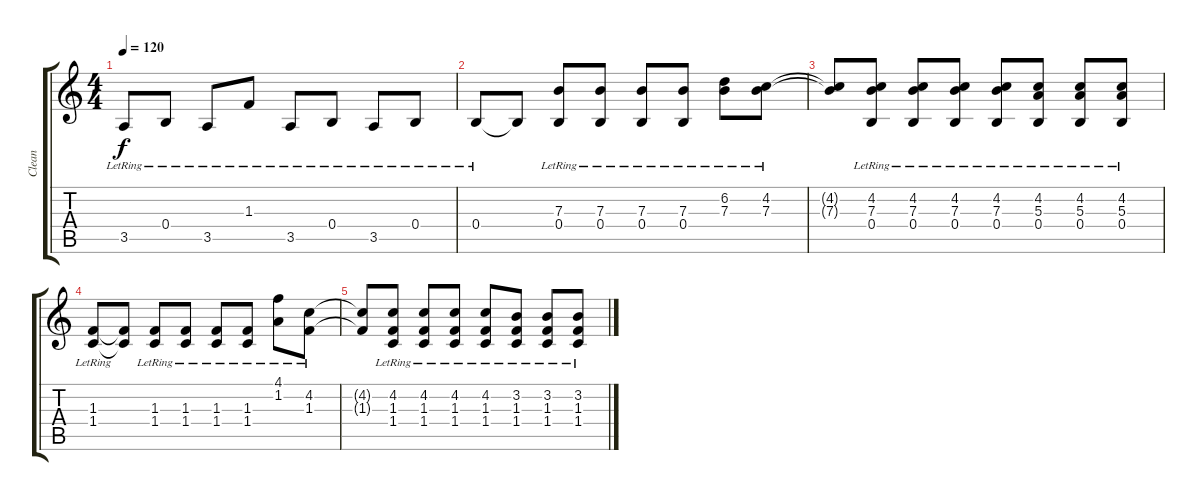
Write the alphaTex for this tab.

\track ("Clean" "Clean") {instrument electricguitarjazz}
\staff {score tabs}
\tuning (Db4 Ab3 E3 B2 Gb2 Db2) {hide}
\ts (4 4)
\tempo 120
\clef g2
\ks c
3.5{lr}.8{dy f} 0.4{lr}.8 3.5{lr}.8 1.3{lr}.8 3.5{lr}.8 0.4{lr}.8 3.5{lr}.8 0.4{lr}.8 |
0.4{lr}.8 0.4{t}.8 (7.3{lr} 0.4{lr}).8 (7.3{lr} 0.4{lr}).8 (7.3{lr} 0.4{lr}).8 (7.3{lr} 0.4{lr}).8 (6.2{lr} 7.3{lr}).8 (4.2{lr} 7.3{lr}).8 |
(4.2{t} 7.3{t}).8 (4.2{lr} 7.3{lr} 0.4{lr}).8 (4.2{lr} 7.3{lr} 0.4{lr}).8 (4.2{lr} 7.3{lr} 0.4{lr}).8 (4.2{lr} 7.3{lr} 0.4{lr}).8 (4.2{lr} 5.3{lr} 0.4{lr}).8 (4.2{lr} 5.3{lr} 0.4{lr}).8 (4.2{lr} 5.3{lr} 0.4{lr}).8 |
(1.3{lr} 1.4{lr}).8 (1.3{t} 1.4{t}).8 (1.3{lr} 1.4{lr}).8 (1.3{lr} 1.4{lr}).8 (1.3{lr} 1.4{lr}).8 (1.3{lr} 1.4{lr}).8 (4.1{lr} 1.2{lr}).8 (4.2{lr} 1.3{lr}).8 |
(4.2{t} 1.3{t}).8 (4.2{lr} 1.3{lr} 1.4{lr}).8 (4.2{lr} 1.3{lr} 1.4{lr}).8 (4.2{lr} 1.3{lr} 1.4{lr}).8 (4.2{lr} 1.3{lr} 1.4{lr}).8 (3.2{lr} 1.3{lr} 1.4{lr}).8 (3.2{lr} 1.3{lr} 1.4{lr}).8 (3.2{lr} 1.3{lr} 1.4{lr}).8
